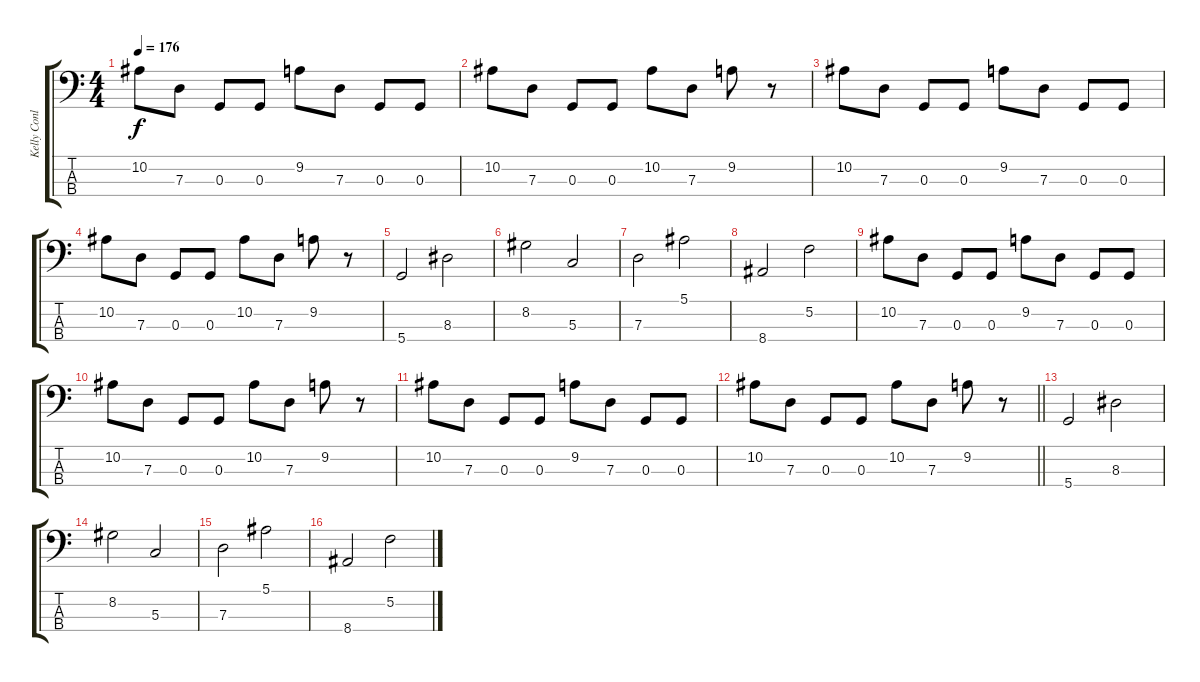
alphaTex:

\track ("Kelly Conlon " "Kelly Conl") {instrument electricbassfinger}
\staff {score tabs}
\tuning (F2 C2 G1 D1) {hide}
\ts (4 4)
\tempo 176
\clef f4
\ks c
10.2.8{dy f} 7.3.8 0.3.8 0.3.8 9.2.8 7.3.8 0.3.8 0.3.8 |
10.2.8 7.3.8 0.3.8 0.3.8 10.2.8 7.3.8 9.2.8 r.8 |
10.2.8 7.3.8 0.3.8 0.3.8 9.2.8 7.3.8 0.3.8 0.3.8 |
10.2.8 7.3.8 0.3.8 0.3.8 10.2.8 7.3.8 9.2.8 r.8 |
5.4.2 8.3.2 |
8.2.2 5.3.2 |
7.3.2 5.1.2 |
8.4.2 5.2.2 |
10.2.8 7.3.8 0.3.8 0.3.8 9.2.8 7.3.8 0.3.8 0.3.8 |
10.2.8 7.3.8 0.3.8 0.3.8 10.2.8 7.3.8 9.2.8 r.8 |
10.2.8 7.3.8 0.3.8 0.3.8 9.2.8 7.3.8 0.3.8 0.3.8 |
\barLineRight lightlight
10.2.8 7.3.8 0.3.8 0.3.8 10.2.8 7.3.8 9.2.8 r.8 |
5.4.2 8.3.2 |
8.2.2 5.3.2 |
7.3.2 5.1.2 |
8.4.2 5.2.2
